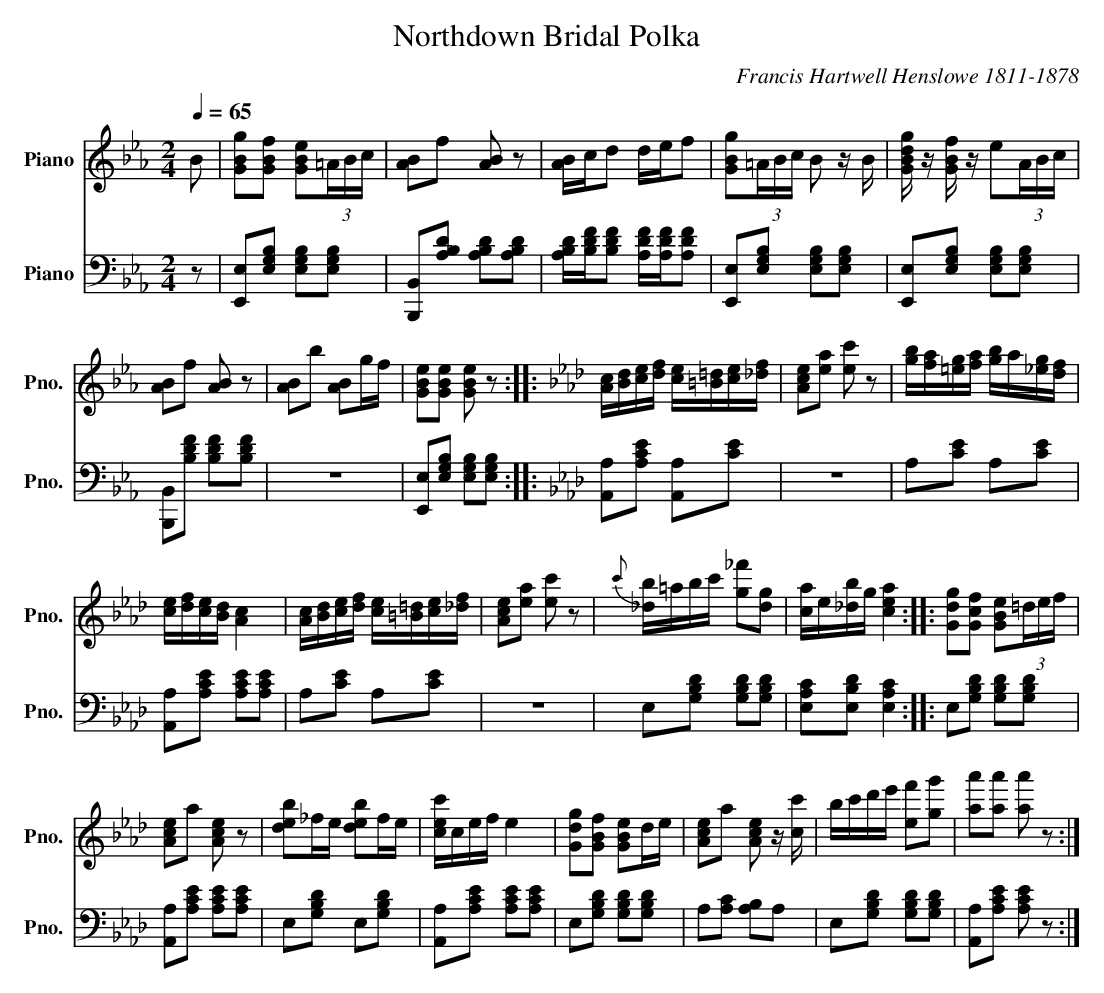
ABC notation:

X:1
T:Northdown Bridal Polka
C:Francis Hartwell Henslowe 1811-1878
%%score 1 2
L:1/8
Q:1/4=65.00
M:2/4
K:Eb
V:1 treble nm="Piano" snm="Pno."
V:2 bass nm="Piano" snm="Pno."
V:1
B | [GBg][GBf] [GBe](3=A/B/c/ | [AB]f [AB] z | [AB]/c/d d/e/f | [GBg](3=A/B/c/ B z/ B/ |
[GBdg]/ z/ [GBf]/ z/ e(3A/B/c/ |$ [AB]f [AB] z | [AB]b [AB]g/f/ | [GBe][GBe] [GBe] z ::
[K:Ab] [Ac]/[Bd]/[ce]/[df]/ [ce]/[=B=d]/[ce]/[_df]/ | [Ace][ea] [ec'] z |
[gb]/[fa]/[=eg]/[fa]/ [gb]/a/[_eg]/[df]/ |$ [ce]/[df]/[ce]/[Bd]/ [Ac]2 |
[Ac]/[Bd]/[ce]/[df]/ [ce]/[=B=d]/[ce]/[_df]/ | [Ace][ea] [ec'] z |{c'} [_db]/=a/b/c'/ [g_f'][dg] |
[ca]/e/[_db]/g/ [cea]2 :: [Gdg][Gcf] [GBe](3=d/e/f/ |$ [Ace]a [Ace] z | [deb]_f/e/ [deb]f/e/ |
[cec']/c/e/f/ e2 | [Gdg][GBf] [GBe]d/e/ | [Ace]a [Ace] z/ [cc']/ | b/c'/d'/e'/ [ef'][gg'] |
[aa'][aa'] [aa'] z :|
V:2
z | [E,,E,][E,G,B,] [E,G,B,][E,G,B,] | [B,,,B,,][A,B,D] [A,B,D][A,B,D] |
[A,B,D]/[B,DF]/[B,DF] [A,DF]/[A,DF]/[A,DF] | [E,,E,][E,G,B,] [E,G,B,][E,G,B,] |
[E,,E,][E,G,B,] [E,G,B,][E,G,B,] |$ [B,,,B,,][B,DF] [B,DF][B,DF] | z4 |
[E,,E,][E,G,B,] [E,G,B,][E,G,B,] ::[K:Ab] [A,,A,][A,CE] [A,,A,][CE] | z4 | A,[CE] A,[CE] |$
[A,,A,][A,CE] [A,CE][A,CE] | A,[CE] A,[CE] | z4 | E,[G,B,D] [G,B,D][G,B,D] |
[E,A,C][E,B,D] [E,A,C]2 :: E,[G,B,D] [G,B,D][G,B,D] |$ [A,,A,][A,CE] [A,CE][A,CE] |
E,[G,B,D] E,[G,B,D] | [A,,A,][A,CE] [A,CE][A,CE] | E,[G,B,D] [G,B,D][G,B,D] | A,[A,C] [A,B,]A, |
E,[G,B,D] [G,B,D][G,B,D] | [A,,A,][A,CE] [A,CE] z :|
